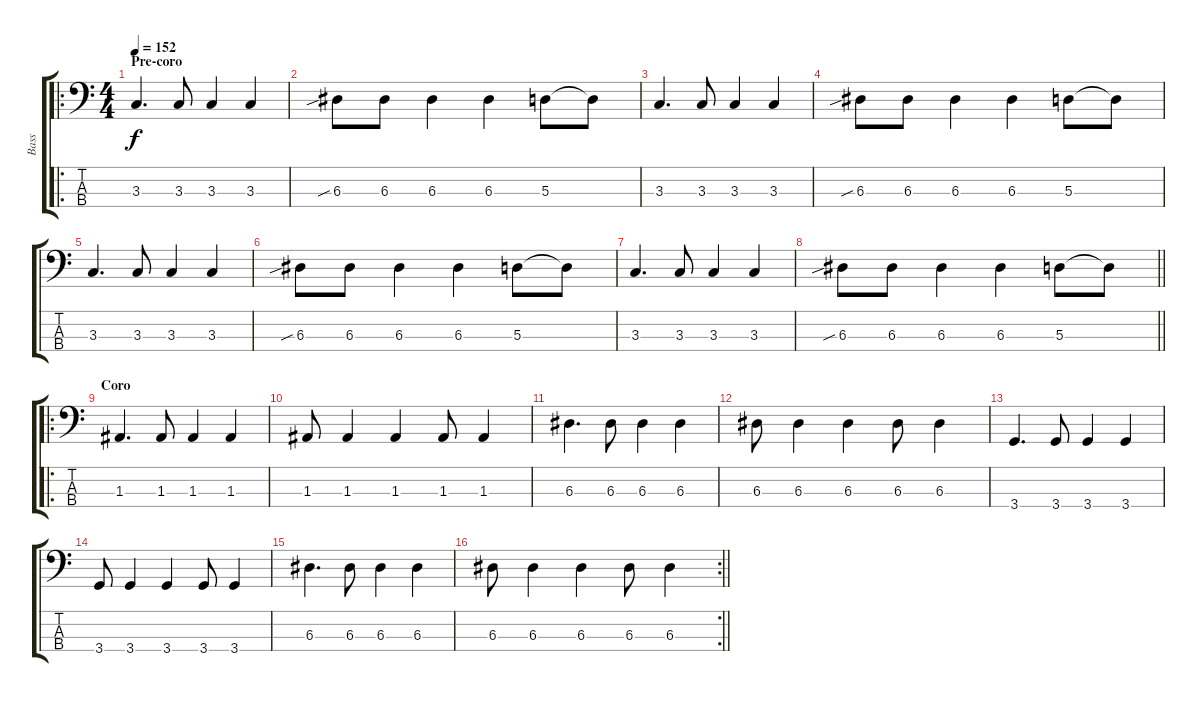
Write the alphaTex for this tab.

\track ("Bass" "Bass") {instrument electricbasspick}
\staff {score tabs}
\tuning (G2 D2 A1 E1) {hide}
\ro
\ts (4 4)
\section ("" "Pre-coro")
\tempo 152
\clef f4
\ks c
3.3.4{d dy f volume 16} 3.3.8 3.3.4 3.3.4 |
6.3{sib}.8 6.3.8 6.3.4 6.3.4 5.3.8 5.3{t}.8 |
3.3.4{d volume 16} 3.3.8 3.3.4 3.3.4 |
6.3{sib}.8 6.3.8 6.3.4 6.3.4 5.3.8 5.3{t}.8 |
3.3.4{d volume 16} 3.3.8 3.3.4 3.3.4 |
6.3{sib}.8 6.3.8 6.3.4 6.3.4 5.3.8 5.3{t}.8 |
3.3.4{d volume 16} 3.3.8 3.3.4 3.3.4 |
\barLineRight lightlight
6.3{sib}.8 6.3.8 6.3.4 6.3.4 5.3.8 5.3{t}.8 |
\ro
\section ("" "Coro")
1.3.4{d} 1.3.8 1.3.4 1.3.4 |
1.3.8 1.3.4 1.3.4 1.3.8 1.3.4 |
6.3.4{d} 6.3.8 6.3.4 6.3.4 |
6.3.8 6.3.4 6.3.4 6.3.8 6.3.4 |
3.4.4{d} 3.4.8 3.4.4 3.4.4 |
3.4.8 3.4.4 3.4.4 3.4.8 3.4.4 |
6.3.4{d} 6.3.8 6.3.4 6.3.4 |
\rc 2
\barLineRight lightlight
6.3.8 6.3.4 6.3.4 6.3.8 6.3.4
